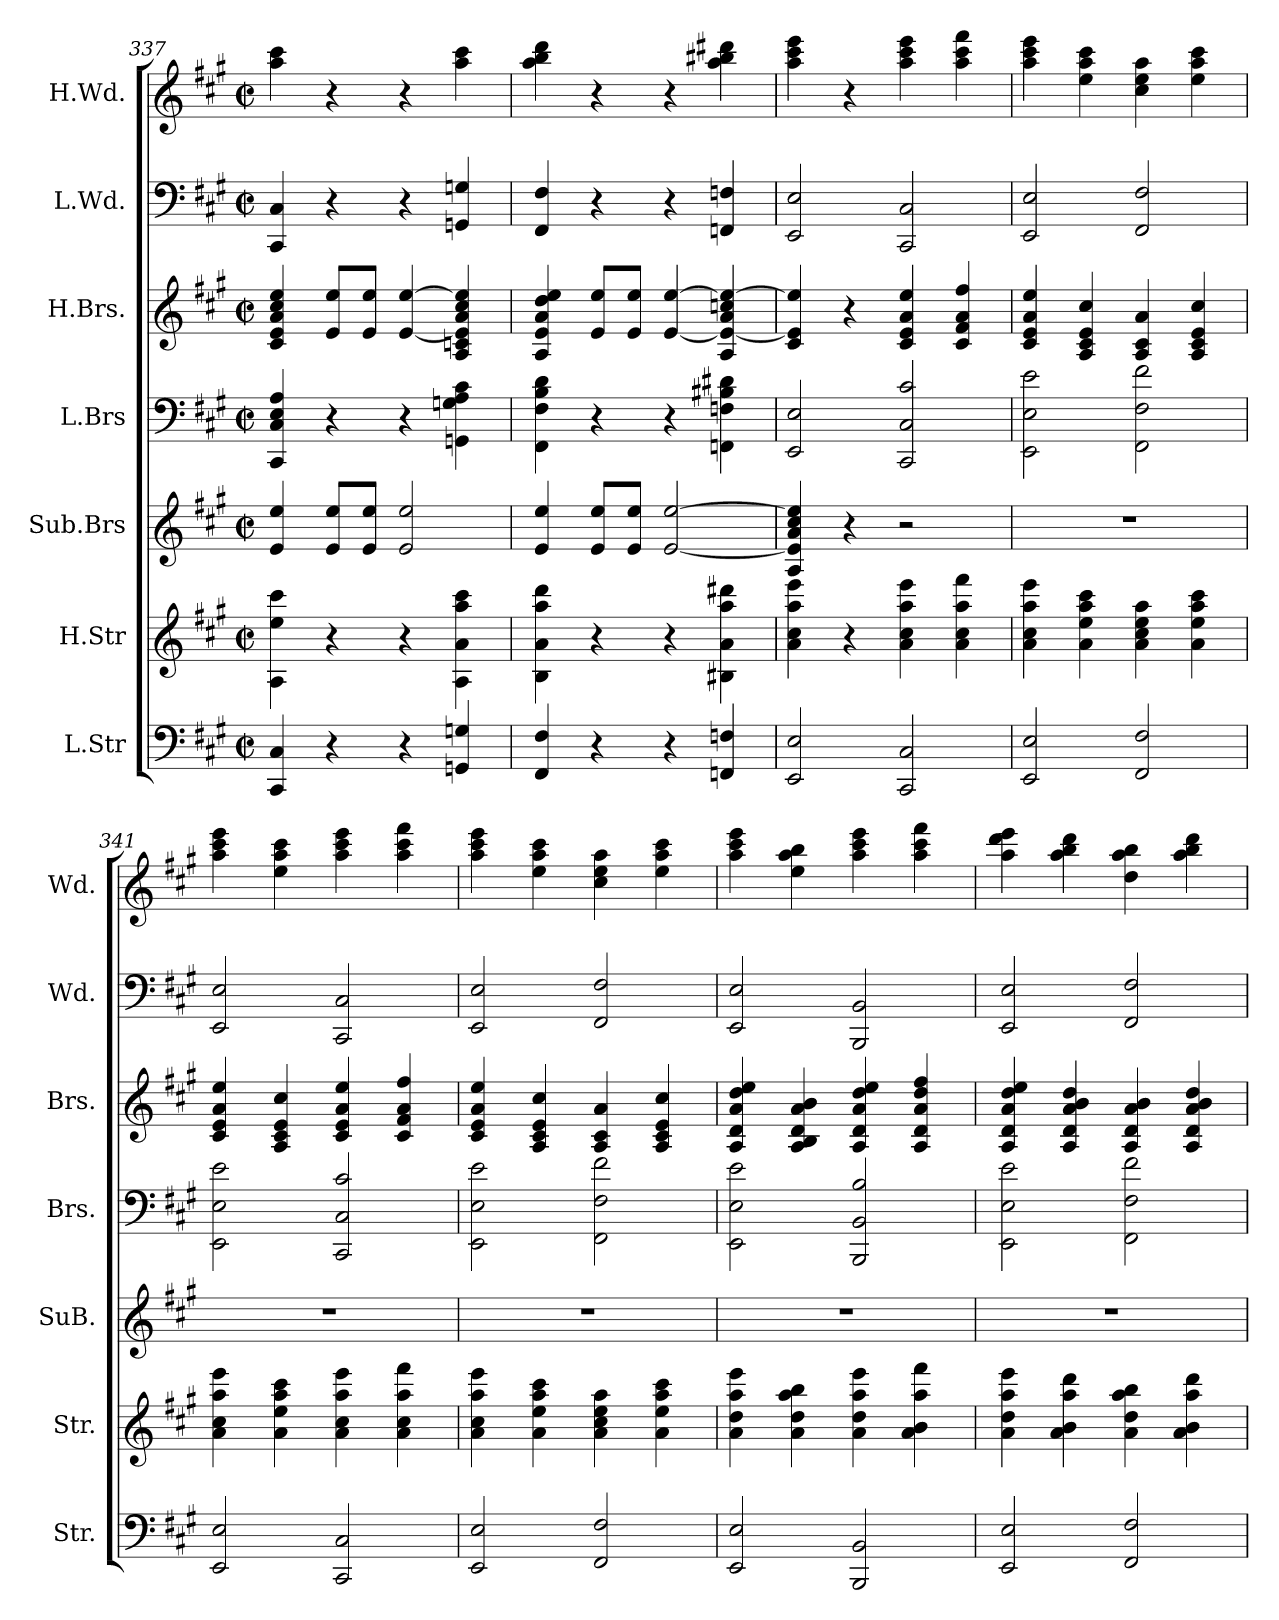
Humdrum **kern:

**kern	**kern	**kern	**kern	**kern	**kern	**kern
*part7	*part6	*part5	*part4	*part3	*part2	*part1
*staff7	*staff6	*staff5	*staff4	*staff3	*staff2	*staff1
*I"L.Str	*I"H.Str	*I"Sub.Brs	*I"L.Brs	*I"H.Brs.	*I"L.Wd.	*I"H.Wd.
*I'Str.	*I'Str.	*I'SuB.	*I'Brs.	*I'Brs.	*I'Wd.	*I'Wd.
*clefF4	*clefG2	*clefG2	*clefF4	*clefG2	*clefF4	*clefG2
*k[f#c#g#]	*k[f#c#g#]	*k[f#c#g#]	*k[f#c#g#]	*k[f#c#g#]	*k[f#c#g#]	*k[f#c#g#]
*M2/2	*M2/2	*M2/2	*M2/2	*M2/2	*M2/2	*M2/2
*met(c|)	*met(c|)	*met(c|)	*met(c|)	*met(c|)	*met(c|)	*met(c|)
=337	=337	=337	=337	=337	=337	=337
4CC#/ 4C#/	4A\ 4ee\ 4ccc#\	4e/ 4ee/	4CC#/ 4C#/ 4E/ 4A/	4c#/ 4e/ 4a/ 4cc#/ 4ee/	4CC#/ 4C#/	4aa\ 4ccc#\
4r	4r	8e/ 8ee/L	4r	8e/ 8ee/L	4r	4r
.	.	8e/ 8ee/J	.	8e/ 8ee/J	.	.
4r	4r	2e/ 2ee/	4r	[4e/ [4ee/	4r	4r
4GGn/ 4Gn/	4A\ 4a\ 4aa\ 4ccc#\	.	4GGn\ 4Gn\ 4A\ 4c#\	4A/ 4cn/ 4e/] 4a/ 4cc#/ 4ee/]	4GGn/ 4Gn/	4aa\ 4ccc#\
=338	=338	=338	=338	=338	=338	=338
4FF#/ 4F#/	4B\ 4a\ 4aa\ 4ddd\	4e/ 4ee/	4FF#\ 4F#\ 4B\ 4d\	4A/ 4e/ 4a/ 4dd/ 4ee/	4FF#/ 4F#/	4aa\ 4bb\ 4ddd\
4r	4r	8e/ 8ee/L	4r	8e/ 8ee/L	4r	4r
.	.	8e/ 8ee/J	.	8e/ 8ee/J	.	.
4r	4r	[2e/ [2ee/	4r	[4e/ [4ee/	4r	4r
4FFn/ 4Fn/	4B#X\ 4a\ 4aa\ 4ddd#X\	.	4FFn\ 4Fn\ 4B#X\ 4d#X\	4A/ 4e/_ 4a/ 4ccn/ 4ee/_	4FFn/ 4Fn/	4aa\ 4bb#X\ 4ddd#X\
!!LO:LB:g=z
=339	=339	=339	=339	=339	=339	=339
2EE/ 2E/	4a\ 4cc#\ 4aa\ 4eee\	4A/ 4e/] 4a/ 4cc#/ 4ee/]	2EE/ 2E/	4c#/ 4e/] 4ee/]	2EE/ 2E/	4aa\ 4ccc#\ 4eee\
.	4r	4r	.	4r	.	4r
2CC#/ 2C#/	4a\ 4cc#\ 4aa\ 4eee\	2r	2CC#/ 2C#/ 2c#/	4c#/ 4e/ 4a/ 4ee/	2CC#/ 2C#/	4aa\ 4ccc#\ 4eee\
.	4a\ 4cc#\ 4aa\ 4fff#\	.	.	4c#/ 4f#/ 4a/ 4ff#/	.	4aa\ 4ccc#\ 4fff#\
=340	=340	=340	=340	=340	=340	=340
2EE/ 2E/	4a\ 4cc#\ 4aa\ 4eee\	1r	2EE\ 2E\ 2e\	4c#/ 4e/ 4a/ 4ee/	2EE/ 2E/	4aa\ 4ccc#\ 4eee\
.	4a\ 4ee\ 4aa\ 4ccc#\	.	.	4A/ 4c#/ 4e/ 4cc#/	.	4ee\ 4aa\ 4ccc#\
2FF#/ 2F#/	4a\ 4cc#\ 4ee\ 4aa\	.	2FF#\ 2F#\ 2f#\	4A/ 4c#/ 4a/	2FF#/ 2F#/	4cc#\ 4ee\ 4aa\
.	4a\ 4ee\ 4aa\ 4ccc#\	.	.	4A/ 4c#/ 4e/ 4cc#/	.	4ee\ 4aa\ 4ccc#\
=341	=341	=341	=341	=341	=341	=341
2EE/ 2E/	4a\ 4cc#\ 4aa\ 4eee\	1r	2EE\ 2E\ 2e\	4c#/ 4e/ 4a/ 4ee/	2EE/ 2E/	4aa\ 4ccc#\ 4eee\
.	4a\ 4ee\ 4aa\ 4ccc#\	.	.	4A/ 4c#/ 4e/ 4cc#/	.	4ee\ 4aa\ 4ccc#\
2CC#/ 2C#/	4a\ 4cc#\ 4aa\ 4eee\	.	2CC#/ 2C#/ 2c#/	4c#/ 4e/ 4a/ 4ee/	2CC#/ 2C#/	4aa\ 4ccc#\ 4eee\
.	4a\ 4cc#\ 4aa\ 4fff#\	.	.	4c#/ 4f#/ 4a/ 4ff#/	.	4aa\ 4ccc#\ 4fff#\
=342	=342	=342	=342	=342	=342	=342
2EE/ 2E/	4a\ 4cc#\ 4aa\ 4eee\	1r	2EE\ 2E\ 2e\	4c#/ 4e/ 4a/ 4ee/	2EE/ 2E/	4aa\ 4ccc#\ 4eee\
.	4a\ 4ee\ 4aa\ 4ccc#\	.	.	4A/ 4c#/ 4e/ 4cc#/	.	4ee\ 4aa\ 4ccc#\
2FF#/ 2F#/	4a\ 4cc#\ 4ee\ 4aa\	.	2FF#\ 2F#\ 2f#\	4A/ 4c#/ 4a/	2FF#/ 2F#/	4cc#\ 4ee\ 4aa\
.	4a\ 4ee\ 4aa\ 4ccc#\	.	.	4A/ 4c#/ 4e/ 4cc#/	.	4ee\ 4aa\ 4ccc#\
=343	=343	=343	=343	=343	=343	=343
*	*	*	*	*	*	*MM320
2EE/ 2E/	4a\ 4dd\ 4aa\ 4eee\	1r	2EE\ 2E\ 2e\	4A/ 4d/ 4a/ 4dd/ 4ee/	2EE/ 2E/	4aa\ 4ccc#\ 4eee\
.	4a\ 4dd\ 4aa\ 4bb\	.	.	4A/ 4B/ 4d/ 4a/ 4b/	.	4ee\ 4aa\ 4bb\
2BBB/ 2BB/	4a\ 4dd\ 4aa\ 4eee\	.	2BBB/ 2BB/ 2B/	4A/ 4d/ 4a/ 4dd/ 4ee/	2BBB/ 2BB/	4aa\ 4ccc#\ 4eee\
.	4a\ 4b\ 4aa\ 4fff#\	.	.	4A/ 4d/ 4a/ 4dd/ 4ff#/	.	4aa\ 4ccc#\ 4fff#\
=344	=344	=344	=344	=344	=344	=344
2EE/ 2E/	4a\ 4dd\ 4aa\ 4eee\	1r	2EE\ 2E\ 2e\	4A/ 4d/ 4a/ 4dd/ 4ee/	2EE/ 2E/	4aa\ 4ddd\ 4eee\
.	4a\ 4b\ 4aa\ 4ddd\	.	.	4A/ 4d/ 4a/ 4b/ 4dd/	.	4aa\ 4bb\ 4ddd\
2FF#/ 2F#/	4a\ 4dd\ 4aa\ 4bb\	.	2FF#\ 2F#\ 2f#\	4A/ 4d/ 4a/ 4b/	2FF#/ 2F#/	4dd\ 4aa\ 4bb\
.	4a\ 4b\ 4aa\ 4ddd\	.	.	4A/ 4d/ 4a/ 4b/ 4dd/	.	4aa\ 4bb\ 4ddd\
=	=	=	=	=	=	=
*-	*-	*-	*-	*-	*-	*-
